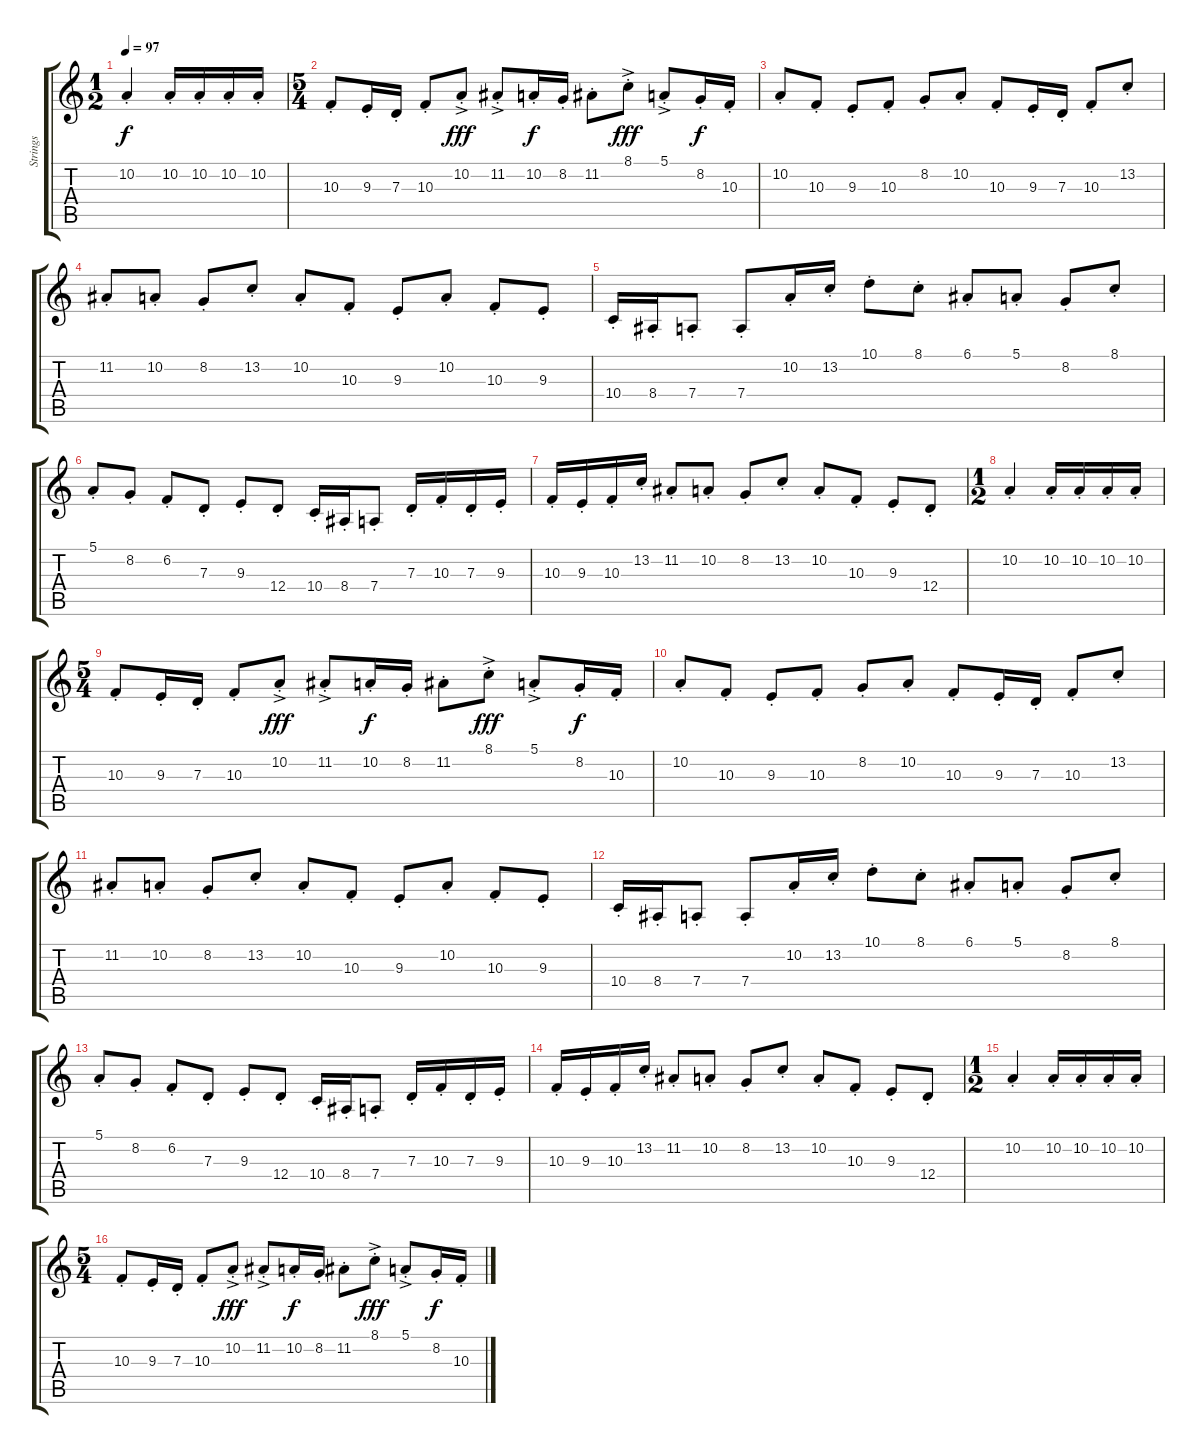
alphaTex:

\track ("Strings" "Strings") {instrument stringensemble1}
\staff {score tabs}
\tuning (E4 B3 G3 D3 A2 E2) {hide}
\ts (1 2)
\tempo 97
\clef g2
\ks c
10.2{st}.4{dy f} 10.2{st}.16 10.2{st}.16 10.2{st}.16 10.2{st}.16 |
\ts (5 4)
10.3{st}.8{volume 16 instrument synthstrings1} 9.3{st}.16 7.3{st}.16 10.3{st}.8 10.2{ac st}.8{dy fff} 11.2{ac st}.8 10.2{st}.16{dy f} 8.2{st}.16 11.2{st}.8 8.1{ac st}.8{dy fff} 5.1{ac st}.8 8.2{st}.16{dy f} 10.3{st}.16 |
10.2{st}.8 10.3{st}.8 9.3{st}.8 10.3{st}.8 8.2{st}.8 10.2{st}.8 10.3{st}.8 9.3{st}.16 7.3{st}.16 10.3{st}.8 13.2{st}.8 |
11.2{st}.8 10.2{st}.8 8.2{st}.8 13.2{st}.8 10.2{st}.8 10.3{st}.8 9.3{st}.8 10.2{st}.8 10.3{st}.8 9.3{st}.8 |
10.4{st}.16 8.4{st}.16 7.4{st}.8 7.4{st}.8 10.2{st}.16 13.2{st}.16 10.1{st}.8 8.1{st}.8 6.1{st}.8 5.1{st}.8 8.2{st}.8 8.1{st}.8 |
5.1{st}.8 8.2{st}.8 6.2{st}.8 7.3{st}.8 9.3{st}.8 12.4{st}.8 10.4{st}.16 8.4{st}.16 7.4{st}.8 7.3{st}.16 10.3{st}.16 7.3{st}.16 9.3{st}.16 |
10.3{st}.16 9.3{st}.16 10.3{st}.16 13.2{st}.16 11.2{st}.8 10.2{st}.8 8.2{st}.8 13.2{st}.8 10.2{st}.8 10.3{st}.8 9.3{st}.8 12.4{st}.8 |
\ts (1 2)
10.2{st}.4 10.2{st}.16 10.2{st}.16 10.2{st}.16 10.2{st}.16 |
\ts (5 4)
10.3{st}.8{volume 16 instrument synthstrings1} 9.3{st}.16 7.3{st}.16 10.3{st}.8 10.2{ac st}.8{dy fff} 11.2{ac st}.8 10.2{st}.16{dy f} 8.2{st}.16 11.2{st}.8 8.1{ac st}.8{dy fff} 5.1{ac st}.8 8.2{st}.16{dy f} 10.3{st}.16 |
10.2{st}.8 10.3{st}.8 9.3{st}.8 10.3{st}.8 8.2{st}.8 10.2{st}.8 10.3{st}.8 9.3{st}.16 7.3{st}.16 10.3{st}.8 13.2{st}.8 |
11.2{st}.8 10.2{st}.8 8.2{st}.8 13.2{st}.8 10.2{st}.8 10.3{st}.8 9.3{st}.8 10.2{st}.8 10.3{st}.8 9.3{st}.8 |
10.4{st}.16 8.4{st}.16 7.4{st}.8 7.4{st}.8 10.2{st}.16 13.2{st}.16 10.1{st}.8 8.1{st}.8 6.1{st}.8 5.1{st}.8 8.2{st}.8 8.1{st}.8 |
5.1{st}.8 8.2{st}.8 6.2{st}.8 7.3{st}.8 9.3{st}.8 12.4{st}.8 10.4{st}.16 8.4{st}.16 7.4{st}.8 7.3{st}.16 10.3{st}.16 7.3{st}.16 9.3{st}.16 |
10.3{st}.16 9.3{st}.16 10.3{st}.16 13.2{st}.16 11.2{st}.8 10.2{st}.8 8.2{st}.8 13.2{st}.8 10.2{st}.8 10.3{st}.8 9.3{st}.8 12.4{st}.8 |
\ts (1 2)
10.2{st}.4 10.2{st}.16 10.2{st}.16 10.2{st}.16 10.2{st}.16 |
\ts (5 4)
10.3{st}.8{volume 16 instrument synthstrings1} 9.3{st}.16 7.3{st}.16 10.3{st}.8 10.2{ac st}.8{dy fff} 11.2{ac st}.8 10.2{st}.16{dy f} 8.2{st}.16 11.2{st}.8 8.1{ac st}.8{dy fff} 5.1{ac st}.8 8.2{st}.16{dy f} 10.3{st}.16
